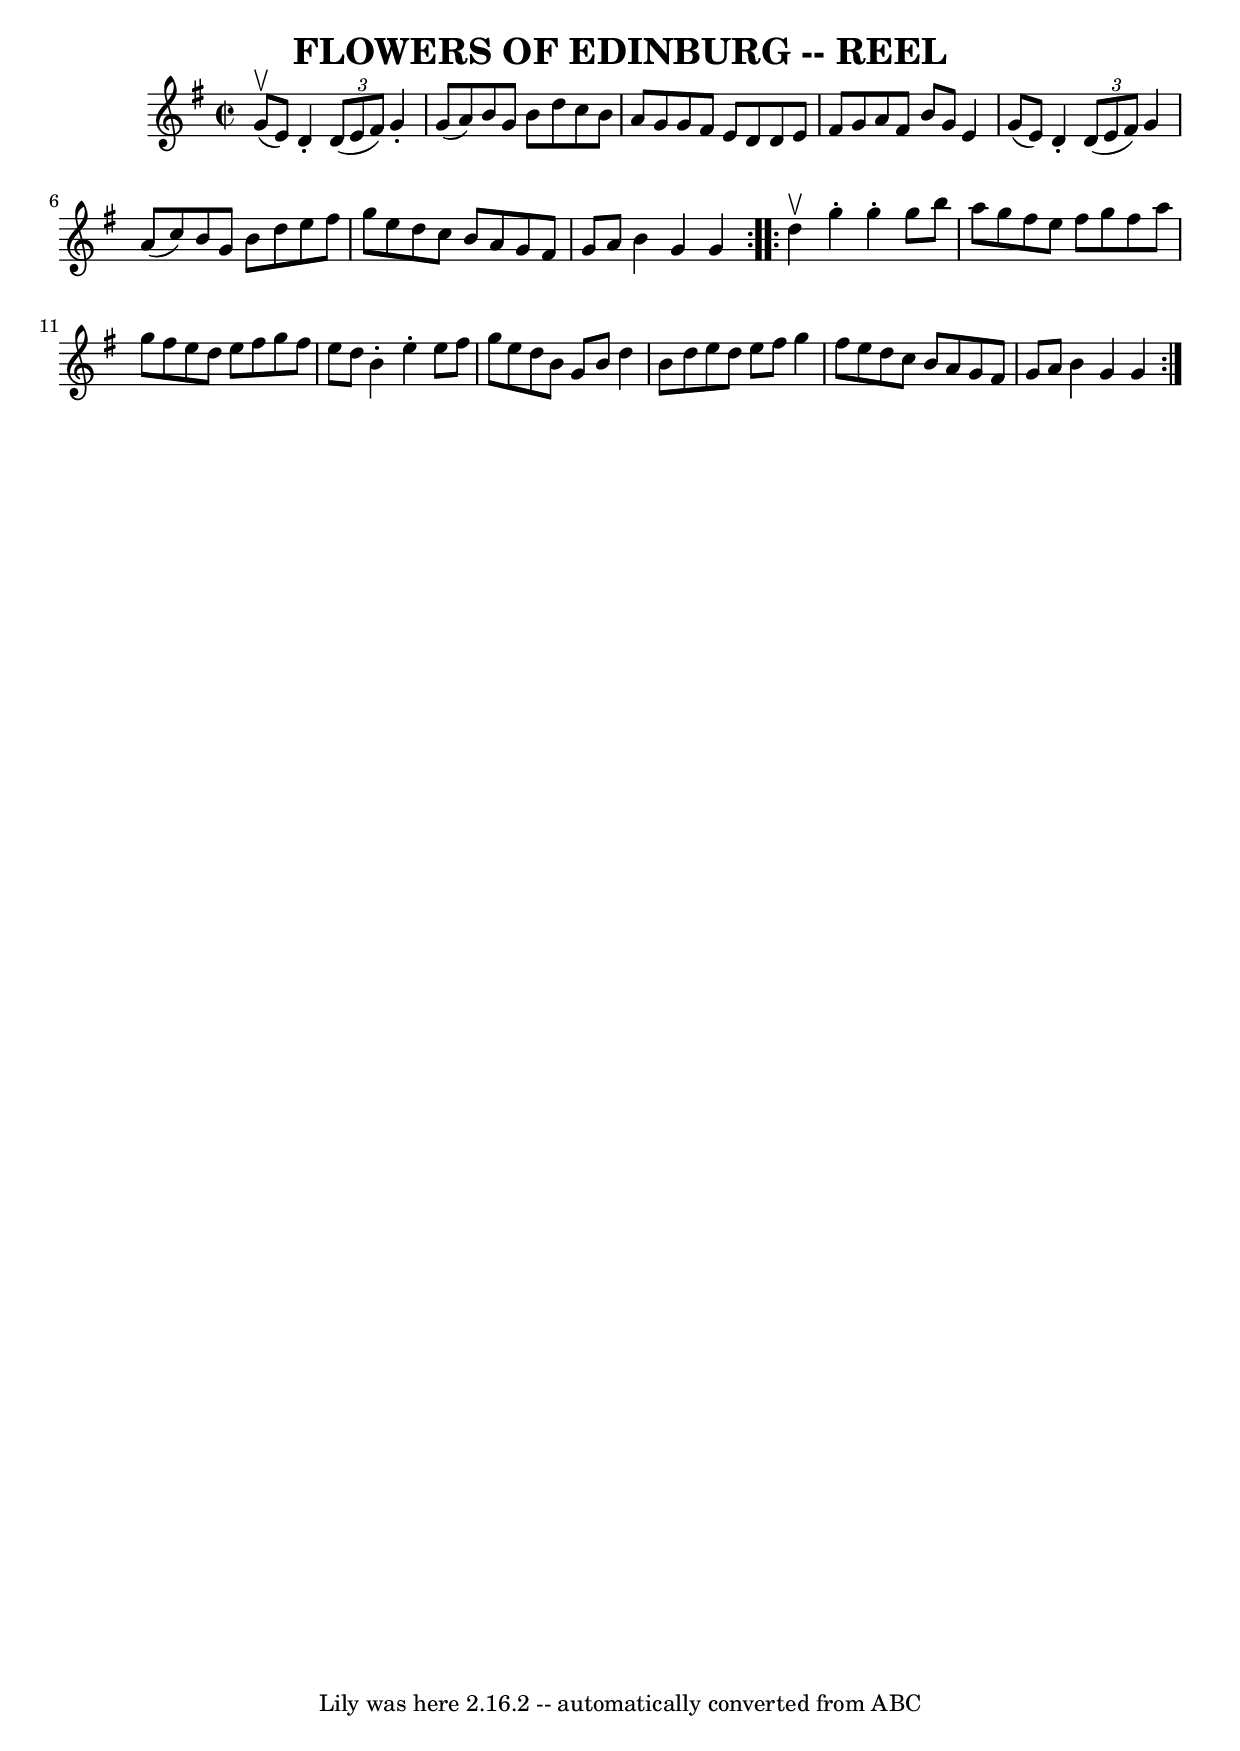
\version "2.16.2"
\include "Mammoth.ily"
\header {
  %% book = "Ryan's Mammoth Collection of Fiddle Tunes"
  crossRefNumber = "1"
  footnotes = ""
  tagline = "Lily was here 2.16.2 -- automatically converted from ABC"
  title = "FLOWERS OF EDINBURG -- REEL"

}
voicedefault =  {



  \repeat volta 2 {

    \override Staff.TimeSignature #'style = #'C
    \time 2/2 
    \key g \major g'8 (^\upbow e'8) |
    d'4 -.   
    \times 2/3 { d'8 (e'8 fis'8) 
	       } g'4 -. g'8 (a'8)   |
    
    b'8 g'8 b'8 d''8 c''8 b'8 a'8 g'8    |
    g'8    
    fis'8 e'8 d'8 d'8 e'8 fis'8 g'8    |
    a'8 fis'8    
    b'8 g'8 e'4 g'8 (e'8)   |
    d'4 -.   \times 2/3 { d'8 
			  (e'8 fis'8) 
			} g'4 a'8 (c''8)   |
    b'8 g'8 b'8 
    d''8 e''8 fis''8 g''8 e''8    |
    d''8 c''8 b'8    
    a'8 g'8 fis'8 g'8 a'8    |
    b'4 g'4 g'4    
  }     

  \repeat volta 2 {
    d''4^\upbow   |
    g''4 -. g''4 -. g''8 b''8  
    a''8 g''8    |
    fis''8 e''8 fis''8 g''8 fis''8 a''8 
    g''8 fis''8    |
    e''8 d''8 e''8 fis''8 g''8    
    fis''8 e''8 d''8    |
    b'4 -. e''4 -. e''8 fis''8 g''8  
    e''8    |
    d''8 b'8 g'8 b'8 d''4 b'8 d''8    
    |
    e''8 d''8 e''8 fis''8 g''4 fis''8 e''8    |
    
    d''8 c''8 b'8 a'8 g'8 fis'8 g'8 a'8    |
    b'4    
    g'4 g'4    
  }   

}

\score{
  <<

    \context Staff="default"
    {
      \voicedefault 
      
    }

  >>
  \layout {
    
  }
  \midi {
  }

}
